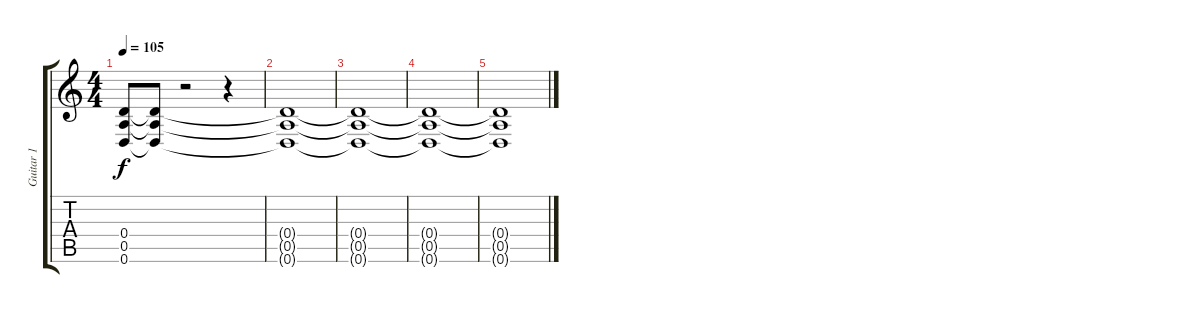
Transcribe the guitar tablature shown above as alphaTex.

\track ("Guitar 1" "Guitar 1") {instrument overdrivenguitar}
\staff {score tabs}
\tuning (E4 B3 G3 D3 A2 D2) {hide}
\ts (4 4)
\tempo 105
\clef g2
\ks c
(0.4{t} 0.5{t} 0.6{t}).8{dy f} (0.4{t} 0.5{t} 0.6{t}).8 r.2 r.4 |
(0.4{t} 0.5{t} 0.6{t}).1 |
(0.4{t} 0.5{t} 0.6{t}).1 |
(0.4{t} 0.5{t} 0.6{t}).1 |
(0.4{t} 0.5{t} 0.6{t}).1
